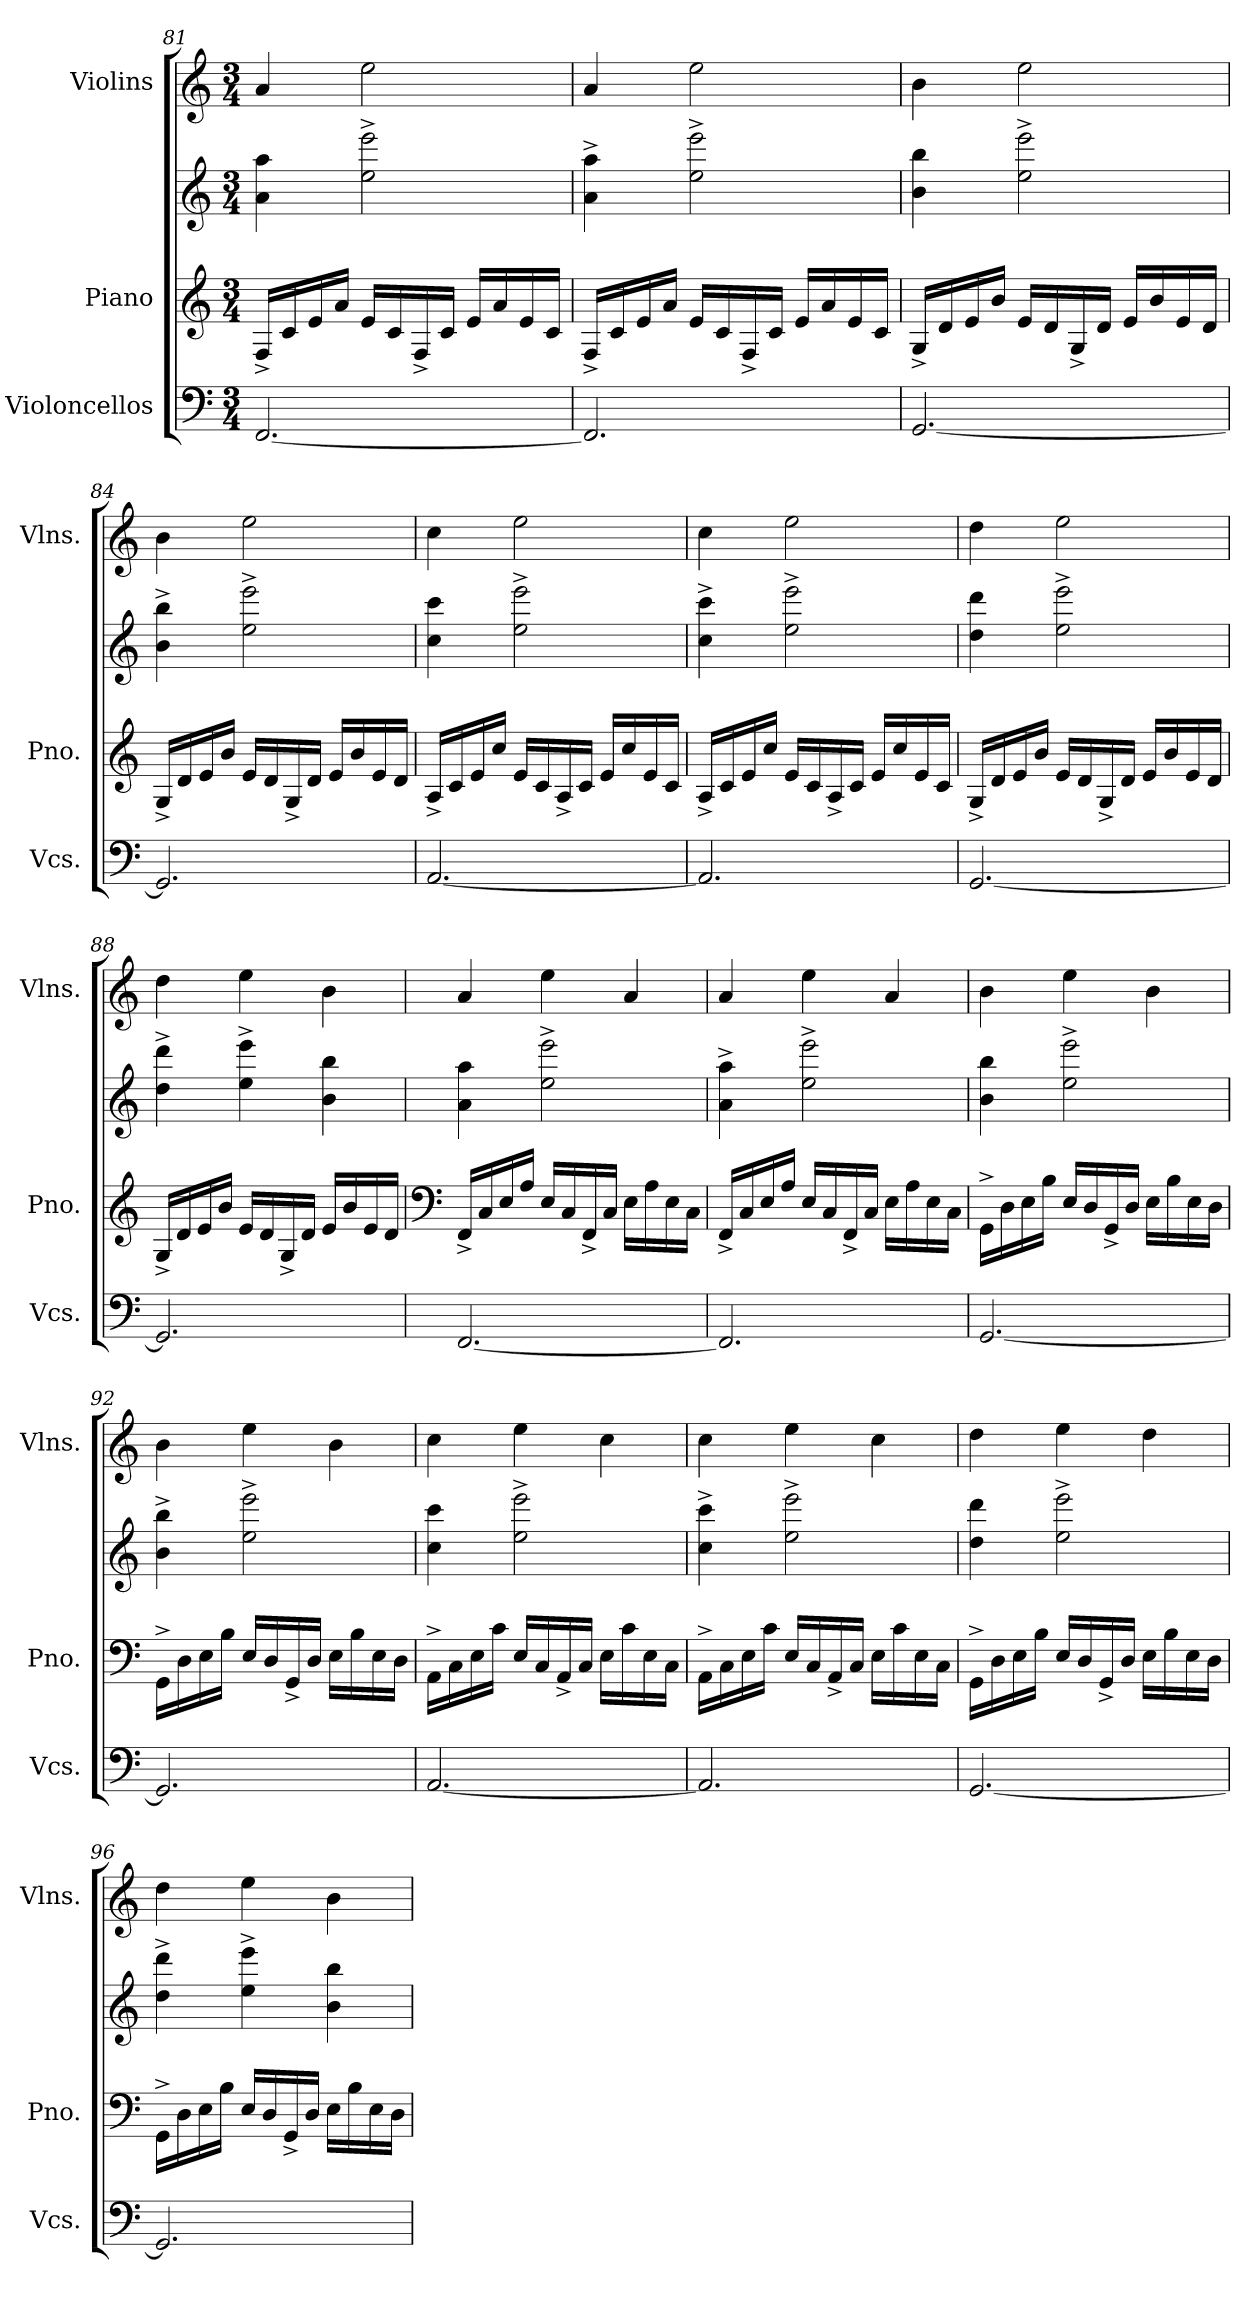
**kern	**kern	**kern	**kern
*part3	*part2	*part2	*part1
*staff4	*staff3	*staff2	*staff1
*I"Violoncellos	*I"Piano	*	*I"Violins
*I'Vcs.	*I'Pno.	*	*I'Vlns.
*clefF4	*clefG2	*clefG2	*clefG2
*k[]	*k[]	*k[]	*k[]
*M3/4	*M3/4	*M3/4	*M3/4
=81	=81	=81	=81
[2.FF/	16F^/LL	4a\ 4aa\	4a/
.	16c/	.	.
.	16e/	.	.
.	16a/JJ	.	.
.	16e/LL	2ee\^ 2eee\^	2ee\
.	16c/	.	.
.	16F^/	.	.
.	16c/JJ	.	.
.	16e/LL	.	.
.	16a/	.	.
.	16e/	.	.
.	16c/JJ	.	.
=82	=82	=82	=82
2.FF/]	16F^/LL	4a\^ 4aa\^	4a/
.	16c/	.	.
.	16e/	.	.
.	16a/JJ	.	.
.	16e/LL	2ee\^ 2eee\^	2ee\
.	16c/	.	.
.	16F^/	.	.
.	16c/JJ	.	.
.	16e/LL	.	.
.	16a/	.	.
.	16e/	.	.
.	16c/JJ	.	.
!!LO:LB:g=z
=83	=83	=83	=83
[2.GG/	16G^/LL	4b\ 4bb\	4b\
.	16d/	.	.
.	16e/	.	.
.	16b/JJ	.	.
.	16e/LL	2ee\^ 2eee\^	2ee\
.	16d/	.	.
.	16G^/	.	.
.	16d/JJ	.	.
.	16e/LL	.	.
.	16b/	.	.
.	16e/	.	.
.	16d/JJ	.	.
=84	=84	=84	=84
2.GG/]	16G^/LL	4b\^ 4bb\^	4b\
.	16d/	.	.
.	16e/	.	.
.	16b/JJ	.	.
.	16e/LL	2ee\^ 2eee\^	2ee\
.	16d/	.	.
.	16G^/	.	.
.	16d/JJ	.	.
.	16e/LL	.	.
.	16b/	.	.
.	16e/	.	.
.	16d/JJ	.	.
=85	=85	=85	=85
[2.AA/	16A^/LL	4cc\ 4ccc\	4cc\
.	16c/	.	.
.	16e/	.	.
.	16cc/JJ	.	.
.	16e/LL	2ee\^ 2eee\^	2ee\
.	16c/	.	.
.	16A^/	.	.
.	16c/JJ	.	.
.	16e/LL	.	.
.	16cc/	.	.
.	16e/	.	.
.	16c/JJ	.	.
!!LO:PB:g=z
=86	=86	=86	=86
2.AA/]	16A^/LL	4cc\^ 4ccc\^	4cc\
.	16c/	.	.
.	16e/	.	.
.	16cc/JJ	.	.
.	16e/LL	2ee\^ 2eee\^	2ee\
.	16c/	.	.
.	16A^/	.	.
.	16c/JJ	.	.
.	16e/LL	.	.
.	16cc/	.	.
.	16e/	.	.
.	16c/JJ	.	.
=87	=87	=87	=87
[2.GG/	16G^/LL	4dd\ 4ddd\	4dd\
.	16d/	.	.
.	16e/	.	.
.	16b/JJ	.	.
.	16e/LL	2ee\^ 2eee\^	2ee\
.	16d/	.	.
.	16G^/	.	.
.	16d/JJ	.	.
.	16e/LL	.	.
.	16b/	.	.
.	16e/	.	.
.	16d/JJ	.	.
=88	=88	=88	=88
2.GG/]	16G^/LL	4dd\^ 4ddd\^	4dd\
.	16d/	.	.
.	16e/	.	.
.	16b/JJ	.	.
.	16e/LL	4ee\^ 4eee\^	4ee\
.	16d/	.	.
.	16G^/	.	.
.	16d/JJ	.	.
.	16e/LL	4b\ 4bb\	4b\
.	16b/	.	.
.	16e/	.	.
.	16d/JJ	.	.
!!LO:LB:g=z
=89	=89	=89	=89
*	*clefF4	*	*
[2.FF/	16FF^/LL	4a\ 4aa\	4a/
.	16C/	.	.
.	16E/	.	.
.	16A/JJ	.	.
.	16E/LL	2ee\^ 2eee\^	4ee\
.	16C/	.	.
.	16FF^/	.	.
.	16C/JJ	.	.
.	16E\LL	.	4a/
.	16A\	.	.
.	16E\	.	.
.	16C\JJ	.	.
=90	=90	=90	=90
2.FF/]	16FF^/LL	4a\^ 4aa\^	4a/
.	16C/	.	.
.	16E/	.	.
.	16A/JJ	.	.
.	16E/LL	2ee\^ 2eee\^	4ee\
.	16C/	.	.
.	16FF^/	.	.
.	16C/JJ	.	.
.	16E\LL	.	4a/
.	16A\	.	.
.	16E\	.	.
.	16C\JJ	.	.
=91	=91	=91	=91
[2.GG/	16GG^\LL	4b\ 4bb\	4b\
.	16D\	.	.
.	16E\	.	.
.	16B\JJ	.	.
.	16E/LL	2ee\^ 2eee\^	4ee\
.	16D/	.	.
.	16GG^/	.	.
.	16D/JJ	.	.
.	16E\LL	.	4b\
.	16B\	.	.
.	16E\	.	.
.	16D\JJ	.	.
=92	=92	=92	=92
2.GG/]	16GG^\LL	4b\^ 4bb\^	4b\
.	16D\	.	.
.	16E\	.	.
.	16B\JJ	.	.
.	16E/LL	2ee\^ 2eee\^	4ee\
.	16D/	.	.
.	16GG^/	.	.
.	16D/JJ	.	.
.	16E\LL	.	4b\
.	16B\	.	.
.	16E\	.	.
.	16D\JJ	.	.
!!LO:LB:g=z
=93	=93	=93	=93
[2.AA/	16AA^\LL	4cc\ 4ccc\	4cc\
.	16C\	.	.
.	16E\	.	.
.	16c\JJ	.	.
.	16E/LL	2ee\^ 2eee\^	4ee\
.	16C/	.	.
.	16AA^/	.	.
.	16C/JJ	.	.
.	16E\LL	.	4cc\
.	16c\	.	.
.	16E\	.	.
.	16C\JJ	.	.
=94	=94	=94	=94
2.AA/]	16AA^\LL	4cc\^ 4ccc\^	4cc\
.	16C\	.	.
.	16E\	.	.
.	16c\JJ	.	.
.	16E/LL	2ee\^ 2eee\^	4ee\
.	16C/	.	.
.	16AA^/	.	.
.	16C/JJ	.	.
.	16E\LL	.	4cc\
.	16c\	.	.
.	16E\	.	.
.	16C\JJ	.	.
=95	=95	=95	=95
[2.GG/	16GG^\LL	4dd\ 4ddd\	4dd\
.	16D\	.	.
.	16E\	.	.
.	16B\JJ	.	.
.	16E/LL	2ee\^ 2eee\^	4ee\
.	16D/	.	.
.	16GG^/	.	.
.	16D/JJ	.	.
.	16E\LL	.	4dd\
.	16B\	.	.
.	16E\	.	.
.	16D\JJ	.	.
=96	=96	=96	=96
2.GG/]	16GG^\LL	4dd\^ 4ddd\^	4dd\
.	16D\	.	.
.	16E\	.	.
.	16B\JJ	.	.
.	16E/LL	4ee\^ 4eee\^	4ee\
.	16D/	.	.
.	16GG^/	.	.
.	16D/JJ	.	.
.	16E\LL	4b\ 4bb\	4b\
.	16B\	.	.
.	16E\	.	.
.	16D\JJ	.	.
=	=	=	=
*-	*-	*-	*-
